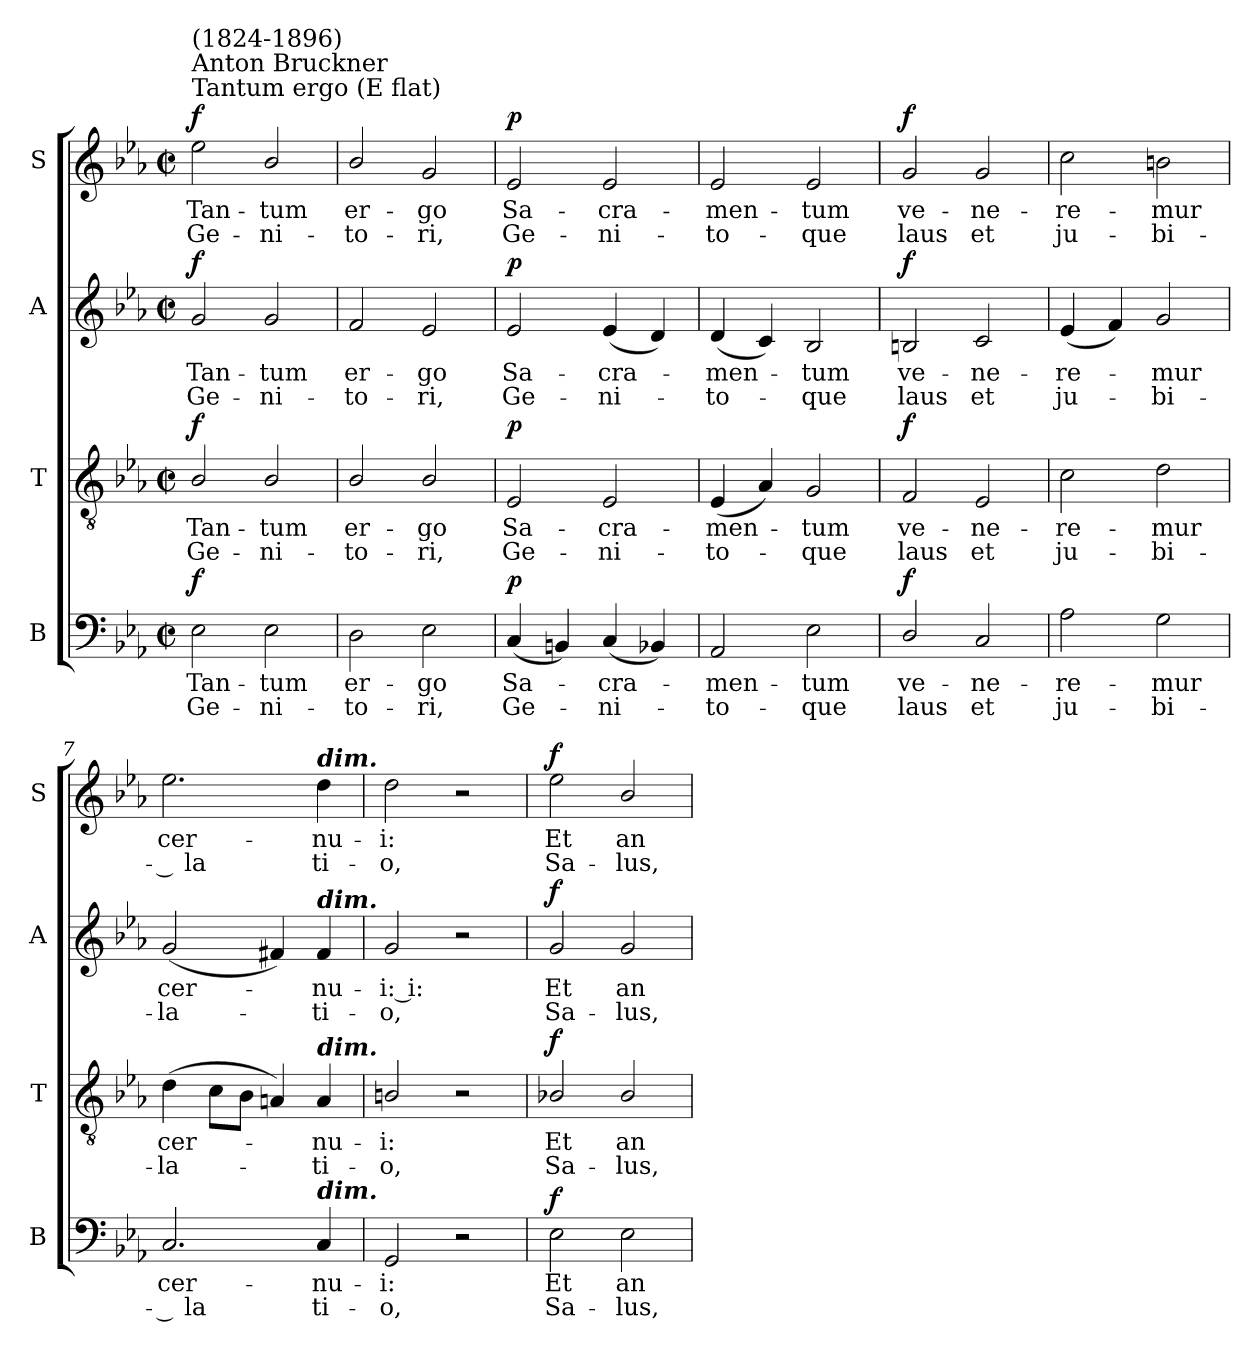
**kern	**text	**text	**dynam	**kern	**text	**text	**dynam	**kern	**text	**text	**dynam	**kern	**text	**text	**dynam
*part4	*part4	*part4	*part4	*part3	*part3	*part3	*part3	*part2	*part2	*part2	*part2	*part1	*part1	*part1	*part1
*staff4	*staff4	*staff4	*staff4	*staff3	*staff3	*staff3	*staff3	*staff2	*staff2	*staff2	*staff2	*staff1	*staff1	*staff1	*staff1
*I"B	*	*	*	*I"T	*	*	*	*I"A	*	*	*	*I"S	*	*	*
*I'B	*	*	*	*I'T	*	*	*	*I'A	*	*	*	*I'S	*	*	*
*clefF4	*	*	*	*clefGv2	*	*	*	*clefG2	*	*	*	*clefG2	*	*	*
*k[b-e-a-]	*	*	*	*k[b-e-a-]	*	*	*	*k[b-e-a-]	*	*	*	*k[b-e-a-]	*	*	*
*E-:	*	*	*	*E-:	*	*	*	*E-:	*	*	*	*E-:	*	*	*
*M2/2	*	*	*	*M2/2	*	*	*	*M2/2	*	*	*	*M2/2	*	*	*
*met(c|)	*	*	*	*met(c|)	*	*	*	*met(c|)	*	*	*	*met(c|)	*	*	*
*MM120	*	*	*	*MM120	*	*	*	*MM120	*	*	*	*MM120	*	*	*
=1	=1	=1	=1	=1	=1	=1	=1	=1	=1	=1	=1	=1	=1	=1	=1
!	!	!	!	!	!	!	!	!	!	!	!	!LO:TX:a:t=Tantum ergo (E flat)	!	!	!
!	!	!	!	!	!	!	!	!	!	!	!	!LO:TX:a:t=Anton Bruckner	!	!	!
!	!	!	!	!	!	!	!	!	!	!	!	!LO:TX:a:t=(1824-1896)	!	!	!
!	!LO:LY:b	!LO:LY:b	!LO:DY:b	!	!LO:LY:b	!LO:LY:b	!LO:DY:b	!	!LO:LY:b	!LO:LY:b	!LO:DY:b	!	!LO:LY:b	!LO:LY:b	!LO:DY:b
2E-\	Tan-	-Ge-	f	2B-/	Tan-	-Ge-	f	2g/	Tan-	-Ge-	f	2ee-\	Tan-	-Ge-	f
!	!LO:LY:b	!LO:LY:b	!	!	!LO:LY:b	!LO:LY:b	!	!	!LO:LY:b	!LO:LY:b	!	!	!LO:LY:b	!LO:LY:b	!
2E-\	-tum	ni-	.	2B-/	-tum	ni-	.	2g/	-tum	ni-	.	2b-/	-tum	ni-	.
=2	=2	=2	=2	=2	=2	=2	=2	=2	=2	=2	=2	=2	=2	=2	=2
!	!LO:LY:b	!LO:LY:b	!	!	!LO:LY:b	!LO:LY:b	!	!	!LO:LY:b	!LO:LY:b	!	!	!LO:LY:b	!LO:LY:b	!
2D\	-er-	-to-	.	2B-/	-er-	-to-	.	2f/	-er-	-to-	.	2b-/	-er-	-to-	.
!	!LO:LY:b	!LO:LY:b	!	!	!LO:LY:b	!LO:LY:b	!	!	!LO:LY:b	!LO:LY:b	!	!	!LO:LY:b	!LO:LY:b	!
2E-\	-go	ri,	.	2B-/	-go	ri,	.	2e-/	-go	ri,	.	2g/	-go	ri,	.
=3	=3	=3	=3	=3	=3	=3	=3	=3	=3	=3	=3	=3	=3	=3	=3
!	!LO:LY:b	!LO:LY:b	!LO:DY:b	!	!LO:LY:b	!LO:LY:b	!LO:DY:b	!	!LO:LY:b	!LO:LY:b	!LO:DY:b	!	!LO:LY:b	!LO:LY:b	!LO:DY:b
(<4C/	Sa-	Ge-	p	2E-/	Sa-	-Ge-	p	2e-/	Sa-	-Ge-	p	2e-/	Sa-	-Ge-	p
4BBn/)	.	.	.	.	.	.	.	.	.	.	.	.	.	.	.
!	!LO:LY:b	!LO:LY:b	!	!	!LO:LY:b	!LO:LY:b	!	!	!LO:LY:b	!LO:LY:b	!	!	!LO:LY:b	!LO:LY:b	!
(<4C/	cra-	ni-	.	2E-/	-cra-	-ni-	.	(<4e-/	-cra-	ni-	.	2e-/	-cra-	-ni-	.
4BB-X/)	.	.	.	.	.	.	.	4d/)	.	.	.	.	.	.	.
=4	=4	=4	=4	=4	=4	=4	=4	=4	=4	=4	=4	=4	=4	=4	=4
!	!LO:LY:b	!LO:LY:b	!	!	!LO:LY:b	!LO:LY:b	!	!	!LO:LY:b	!LO:LY:b	!	!	!LO:LY:b	!LO:LY:b	!
2AA-/	men-	-to-	.	(<4E-/	-men-	to-	.	(<4d/	men-	to-	.	2e-/	-men-	-to-	.
.	.	.	.	4A-/)	.	.	.	4c/)	.	.	.	.	.	.	.
!	!LO:LY:b	!LO:LY:b	!	!	!LO:LY:b	!LO:LY:b	!	!	!LO:LY:b	!LO:LY:b	!	!	!LO:LY:b	!LO:LY:b	!
2E-\	-tum	que	.	2G/	tum	que	.	2B-/	tum	que	.	2e-/	-tum	que	.
=5	=5	=5	=5	=5	=5	=5	=5	=5	=5	=5	=5	=5	=5	=5	=5
!	!LO:LY:b	!LO:LY:b	!LO:DY:b	!	!LO:LY:b	!LO:LY:b	!LO:DY:b	!	!LO:LY:b	!LO:LY:b	!LO:DY:b	!	!LO:LY:b	!LO:LY:b	!LO:DY:b
2D/	ve-	-laus	f	2F/	ve-	-laus	f	2Bn/	ve-	-laus	f	2g/	ve-	-laus	f
!	!LO:LY:b	!LO:LY:b	!	!	!LO:LY:b	!LO:LY:b	!	!	!LO:LY:b	!LO:LY:b	!	!	!LO:LY:b	!LO:LY:b	!
2C/	ne-	-et	.	2E-/	ne-	-et	.	2c/	ne-	-et	.	2g/	ne-	-et	.
=6	=6	=6	=6	=6	=6	=6	=6	=6	=6	=6	=6	=6	=6	=6	=6
!	!LO:LY:b	!LO:LY:b	!	!	!LO:LY:b	!LO:LY:b	!	!	!LO:LY:b	!LO:LY:b	!	!	!LO:LY:b	!LO:LY:b	!
2A-\	re-	-ju-	.	2c\	re-	-ju-	.	(<4e-/	re-	ju-	.	2cc\	re-	-ju-	.
.	.	.	.	.	.	.	.	4f/)	.	.	.	.	.	.	.
!	!LO:LY:b	!LO:LY:b	!	!	!LO:LY:b	!LO:LY:b	!	!	!LO:LY:b	!LO:LY:b	!	!	!LO:LY:b	!LO:LY:b	!
2G\	-mur	bi-	.	2d\	-mur	bi-	.	2g/	mur	bi-	.	2bn\	-mur	bi-	.
=7	=7	=7	=7	=7	=7	=7	=7	=7	=7	=7	=7	=7	=7	=7	=7
!	!LO:LY:b	!LO:LY:b	!	!	!LO:LY:b	!LO:LY:b	!	!	!LO:LY:b	!LO:LY:b	!	!	!LO:LY:b	!LO:LY:b	!
2.C/	-cer-	-­ la	.	(>4d\	-cer-	la-	.	(<2g/	-cer-	la-	.	2.ee-\	-cer-	-­ la	.
.	.	.	.	8c\L	.	.	.	.	.	.	.	.	.	.	.
.	.	.	.	8B-\J	.	.	.	.	.	.	.	.	.	.	.
.	.	.	.	4An/)	.	.	.	4f#X/)	.	.	.	.	.	.	.
!	!	!	!	!	!	!	!	!	!	!	!	!LO:TX:a:Bi:t=dim.	!	!	!
!	!	!	!	!	!	!	!	!LO:TX:a:Bi:t=dim.	!	!	!	!	!	!	!
!	!	!	!	!LO:TX:a:Bi:t=dim.	!	!	!	!	!	!	!	!	!	!	!
!LO:TX:a:Bi:t=dim.	!	!	!	!	!	!	!	!	!	!	!	!	!	!	!
!	!LO:LY:b	!LO:LY:b	!	!	!LO:LY:b	!LO:LY:b	!	!	!LO:LY:b	!LO:LY:b	!	!	!LO:LY:b	!LO:LY:b	!
4C/	nu-	-ti-	.	4A/	nu-	-ti-	.	4f#/	nu-	-ti-	.	4dd\	nu-	-ti-	.
=8	=8	=8	=8	=8	=8	=8	=8	=8	=8	=8	=8	=8	=8	=8	=8
!	!LO:LY:b	!LO:LY:b	!	!	!LO:LY:b	!LO:LY:b	!	!	!LO:LY:b	!LO:LY:b	!	!	!LO:LY:b	!LO:LY:b	!
2GG/	-i:	o,	.	2Bn/	-i:	o,	.	2g/	-i: i:	o,	.	2dd\	-i:	o,	.
2r	.	.	.	2r	.	.	.	2r	.	.	.	2r	.	.	.
=9	=9	=9	=9	=9	=9	=9	=9	=9	=9	=9	=9	=9	=9	=9	=9
!	!LO:LY:b	!LO:LY:b	!LO:DY:b	!	!LO:LY:b	!LO:LY:b	!LO:DY:b	!	!LO:LY:b	!LO:LY:b	!LO:DY:b	!	!LO:LY:b	!LO:LY:b	!LO:DY:b
2E-\	Et	Sa-	f	2B-X/	Et	Sa-	f	2g/	Et	Sa-	f	2ee-\	Et	Sa-	f
!	!LO:LY:b	!LO:LY:b	!	!	!LO:LY:b	!LO:LY:b	!	!	!LO:LY:b	!LO:LY:b	!	!	!LO:LY:b	!LO:LY:b	!
2E-\	-an-	-lus,	.	2B-/	-an-	-lus,	.	2g/	-an-	-lus,	.	2b-/	-an-	-lus,	.
=	=	=	=	=	=	=	=	=	=	=	=	=	=	=	=
*-	*-	*-	*-	*-	*-	*-	*-	*-	*-	*-	*-	*-	*-	*-	*-
